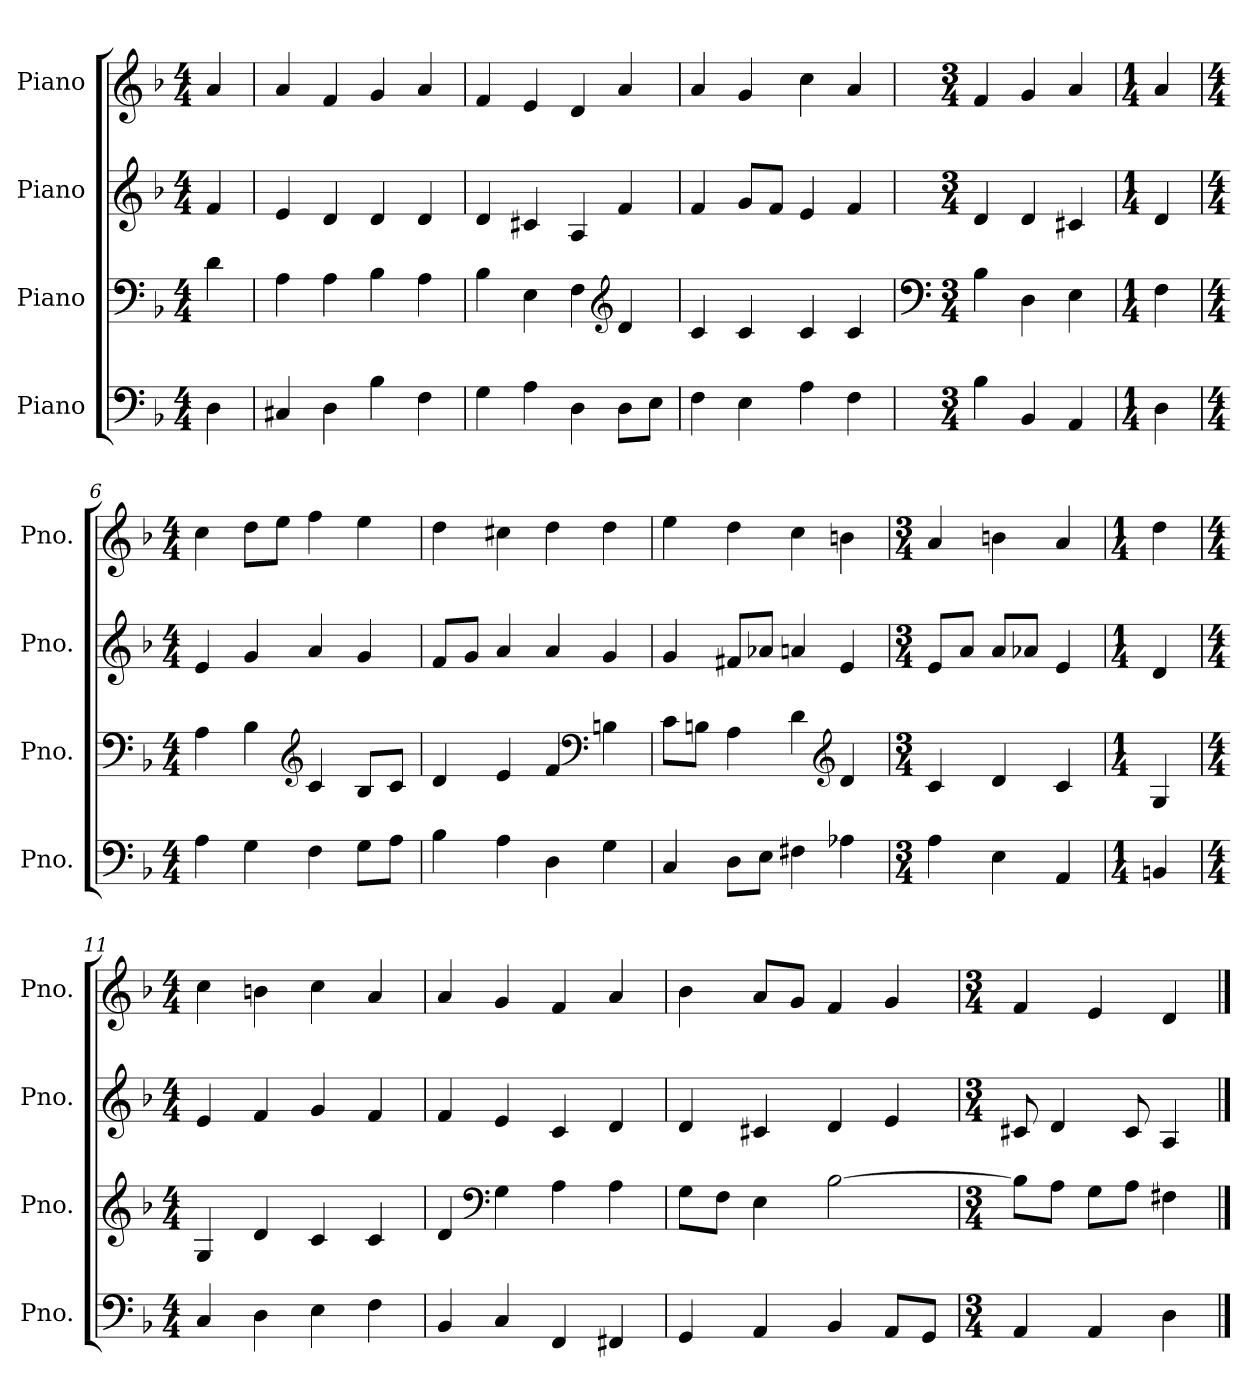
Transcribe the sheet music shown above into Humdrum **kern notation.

**kern	**kern	**kern	**kern
*part4	*part3	*part2	*part1
*staff4	*staff3	*staff2	*staff1
*I"Piano	*I"Piano	*I"Piano	*I"Piano
*I'Pno.	*I'Pno.	*I'Pno.	*I'Pno.
*clefF4	*clefF4	*clefG2	*clefG2
*k[b-]	*k[b-]	*k[b-]	*k[b-]
*M4/4	*M4/4	*M4/4	*M4/4
*MM120	*MM120	*MM120	*MM120
=	=	=	=
4D\	4d\	4f/	4a/
=1	=1	=1	=1
4C#X/	4A\	4e/	4a/
4D\	4A\	4d/	4f/
4B-\	4B-\	4d/	4g/
4F\	4A\	4d/	4a/
=2	=2	=2	=2
4G\	4B-\	4d/	4f/
4A\	4E\	4c#X/	4e/
4D\	4F\	4A/	4d/
*	*clefG2	*	*
8D\L	4d/	4f/	4a/
8E\J	.	.	.
=3	=3	=3	=3
4F\	4c/	4f/	4a/
4E\	4c/	8g/L	4g/
.	.	8f/J	.
4A\	4c/	4e/	4cc\
4F\	4c/	4f/	4a/
=4	=4	=4	=4
*	*clefF4	*	*
*M3/4	*M3/4	*M3/4	*M3/4
4B-\	4B-\	4d/	4f/
4BB-/	4D\	4d/	4g/
4AA/	4E\	4c#X/	4a/
=5	=5	=5	=5
*M1/4	*M1/4	*M1/4	*M1/4
4D\	4F\	4d/	4a/
=6	=6	=6	=6
*M4/4	*M4/4	*M4/4	*M4/4
4A\	4A\	4e/	4cc\
4G\	4B-\	4g/	8dd\L
.	.	.	8ee\J
*	*clefG2	*	*
4F\	4c/	4a/	4ff\
8G\L	8B-/L	4g/	4ee\
8A\J	8c/J	.	.
!!LO:LB:g=z
=7	=7	=7	=7
4B-\	4d/	8f/L	4dd\
.	.	8g/J	.
4A\	4e/	4a/	4cc#X\
4D\	4f/	4a/	4dd\
*	*clefF4	*	*
4G\	4Bn\	4g/	4dd\
=8	=8	=8	=8
4C/	8c\L	4g/	4ee\
.	8Bn\J	.	.
8D\L	4A\	8f#X/L	4dd\
8E\J	.	8a-X/J	.
4F#X\	4d\	4an/	4cc\
*	*clefG2	*	*
4A-X\	4d/	4e/	4bn\
=9	=9	=9	=9
*M3/4	*M3/4	*M3/4	*M3/4
4A\	4c/	8e/L	4a/
.	.	8a/J	.
4E\	4d/	8a/L	4bn\
.	.	8a-X/J	.
4AA/	4c/	4e/	4a/
=10	=10	=10	=10
*M1/4	*M1/4	*M1/4	*M1/4
4BBn/	4G/	4d/	4dd\
=11	=11	=11	=11
*M4/4	*M4/4	*M4/4	*M4/4
4C/	4G/	4e/	4cc\
4D\	4d/	4f/	4bn\
4E\	4c/	4g/	4cc\
4F\	4c/	4f/	4a/
=12	=12	=12	=12
4BB-/	4d/	4f/	4a/
*	*clefF4	*	*
4C/	4G\	4e/	4g/
4FF/	4A\	4c/	4f/
4FF#X/	4A\	4d/	4a/
!!LO:LB:g=z
=13	=13	=13	=13
4GG/	8G\L	4d/	4b-\
.	8F\J	.	.
4AA/	4E\	4c#X/	8a/L
.	.	.	8g/J
4BB-/	[2B-\	4d/	4f/
8AA/L	.	4e/	4g/
8GG/J	.	.	.
=14	=14	=14	=14
*M3/4	*M3/4	*M3/4	*M3/4
4AA/	8B-\L]	8c#X/	4f/
.	8A\J	4d/	.
4AA/	8G\L	.	4e/
.	8A\J	8c#/	.
4D\	4F#X\	4A/	4d/
==	==	==	==
*-	*-	*-	*-
